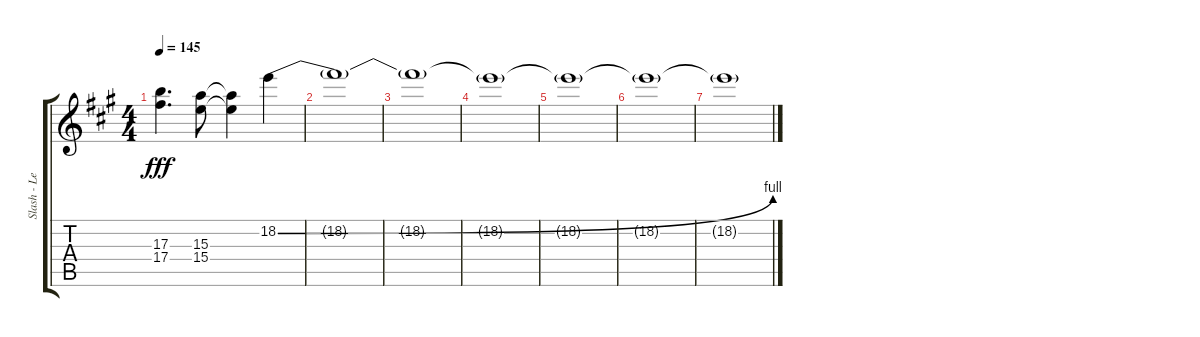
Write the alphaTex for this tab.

\track ("Slash - Lead Guitar" "Slash - Le") {instrument distortionguitar}
\staff {score tabs}
\tuning (Eb4 Bb3 Gb3 Db3 Ab2 Eb2) {hide}
\ts (4 4)
\tempo 145
\clef g2
\ks a
(17.3 17.4).4{d dy fff} (15.3 15.4).8 (15.3{t} 15.4{t}).4 18.2{be (bend 0 0 60 4)}.4 |
18.2{t}.1 |
18.2{t}.1{volume 0} |
18.2{t}.1 |
18.2{t}.1 |
18.2{t}.1 |
18.2{t}.1
